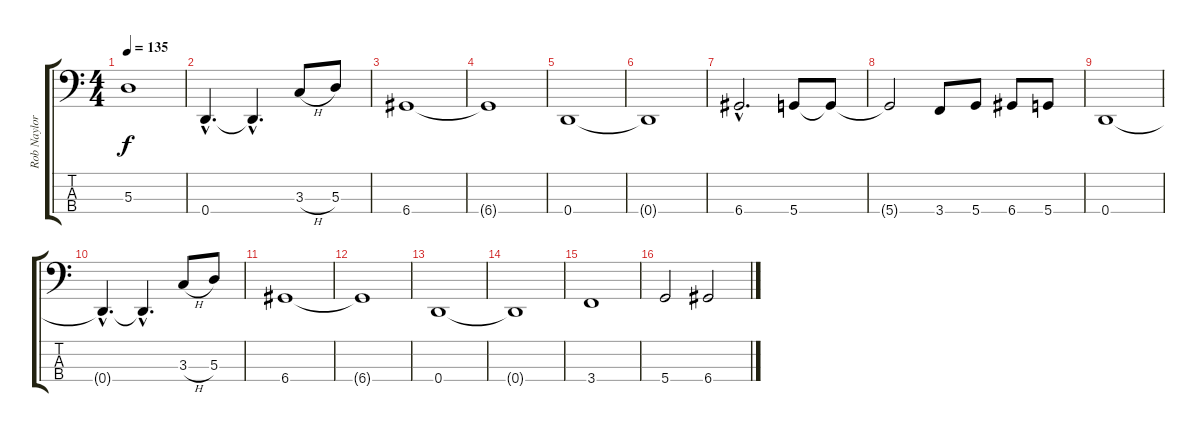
\track ("Rob Naylor" "Rob Naylor") {instrument electricbasspick}
\staff {score tabs}
\tuning (G2 D2 A1 D1) {hide}
\ts (4 4)
\tempo 135
\clef f4
\ks c
5.3{t}.1{dy f} |
0.4{hac t}.4{d} 0.4{hac t}.4{d} 3.3{h}.8 5.3.8 |
6.4.1 |
6.4{t}.1 |
0.4.1 |
0.4{t}.1 |
6.4{hac}.2{d} 5.4.8 5.4{t}.8 |
5.4{t}.2 3.4.8 5.4.8 6.4.8 5.4.8 |
0.4.1 |
0.4{hac t}.4{d} 0.4{hac t}.4{d} 3.3{h}.8 5.3.8 |
6.4.1 |
6.4{t}.1 |
0.4.1 |
0.4{t}.1 |
3.4.1 |
5.4.2 6.4.2
